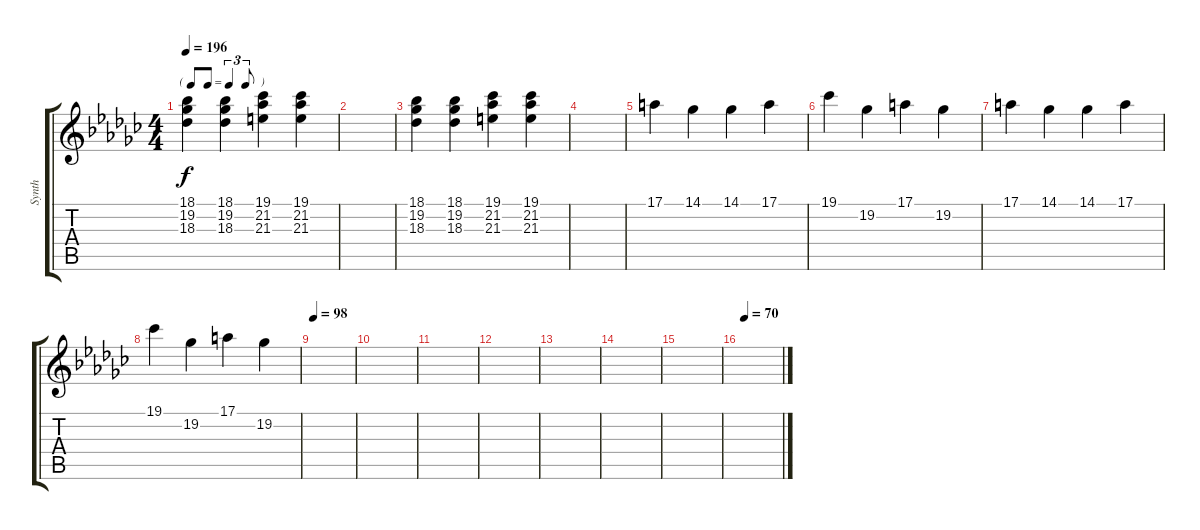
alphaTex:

\track ("Synth" "Synth") {instrument pad3polysynth}
\staff {score tabs}
\tuning (E4 B3 G3 D3 A2 E2) {hide}
\ts (4 4)
\tf triplet8th
\tempo 196
\clef g2
\ks gb
(18.1 19.2 18.3).4{dy f} (18.1 19.2 18.3).4 (19.1 21.2 21.3).4 (19.1 21.2 21.3).4 |
|
(18.1 19.2 18.3).4 (18.1 19.2 18.3).4 (19.1 21.2 21.3).4 (19.1 21.2 21.3).4 |
|
17.1.4 14.1.4 14.1.4 17.1.4 |
19.1.4 19.2.4 17.1.4 19.2.4 |
17.1.4 14.1.4 14.1.4 17.1.4 |
19.1.4 19.2.4 17.1.4 19.2.4 |
\tempo 98
|
|
|
|
|
|
|
\tempo (70 0.09375)
